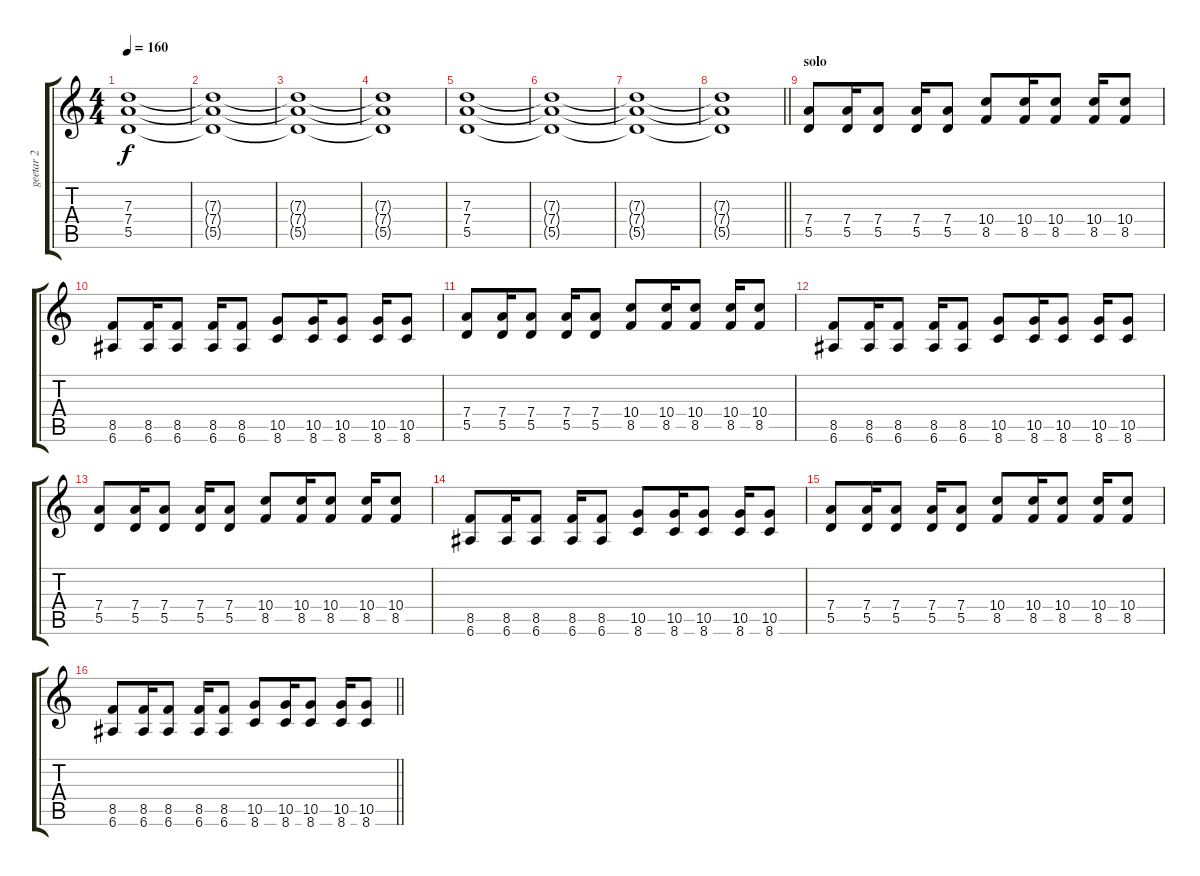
\track ("geetar 2" "geetar 2") {instrument distortionguitar}
\staff {score tabs}
\tuning (E4 B3 G3 D3 A2 E2) {hide}
\ts (4 4)
\tempo 160
\clef g2
\ks c
(7.3 7.4 5.5).1{dy f} |
(7.3{t} 7.4{t} 5.5{t}).1 |
(7.3{t} 7.4{t} 5.5{t}).1 |
(7.3{t} 7.4{t} 5.5{t}).1 |
(7.3 7.4 5.5).1 |
(7.3{t} 7.4{t} 5.5{t}).1 |
(7.3{t} 7.4{t} 5.5{t}).1 |
\barLineRight lightlight
(7.3{t} 7.4{t} 5.5{t}).1 |
\section ("" "solo")
(7.4 5.5).8 (7.4 5.5).16 (7.4 5.5).8 (7.4 5.5).16 (7.4 5.5).8 (10.4 8.5).8 (10.4 8.5).16 (10.4 8.5).8 (10.4 8.5).16 (10.4 8.5).8 |
(8.5 6.6).8 (8.5 6.6).16 (8.5 6.6).8 (8.5 6.6).16 (8.5 6.6).8 (10.5 8.6).8 (10.5 8.6).16 (10.5 8.6).8 (10.5 8.6).16 (10.5 8.6).8 |
(7.4 5.5).8 (7.4 5.5).16 (7.4 5.5).8 (7.4 5.5).16 (7.4 5.5).8 (10.4 8.5).8 (10.4 8.5).16 (10.4 8.5).8 (10.4 8.5).16 (10.4 8.5).8 |
(8.5 6.6).8 (8.5 6.6).16 (8.5 6.6).8 (8.5 6.6).16 (8.5 6.6).8 (10.5 8.6).8 (10.5 8.6).16 (10.5 8.6).8 (10.5 8.6).16 (10.5 8.6).8 |
(7.4 5.5).8 (7.4 5.5).16 (7.4 5.5).8 (7.4 5.5).16 (7.4 5.5).8 (10.4 8.5).8 (10.4 8.5).16 (10.4 8.5).8 (10.4 8.5).16 (10.4 8.5).8 |
(8.5 6.6).8 (8.5 6.6).16 (8.5 6.6).8 (8.5 6.6).16 (8.5 6.6).8 (10.5 8.6).8 (10.5 8.6).16 (10.5 8.6).8 (10.5 8.6).16 (10.5 8.6).8 |
(7.4 5.5).8 (7.4 5.5).16 (7.4 5.5).8 (7.4 5.5).16 (7.4 5.5).8 (10.4 8.5).8 (10.4 8.5).16 (10.4 8.5).8 (10.4 8.5).16 (10.4 8.5).8 |
\barLineRight lightlight
(8.5 6.6).8 (8.5 6.6).16 (8.5 6.6).8 (8.5 6.6).16 (8.5 6.6).8 (10.5 8.6).8 (10.5 8.6).16 (10.5 8.6).8 (10.5 8.6).16 (10.5 8.6).8
